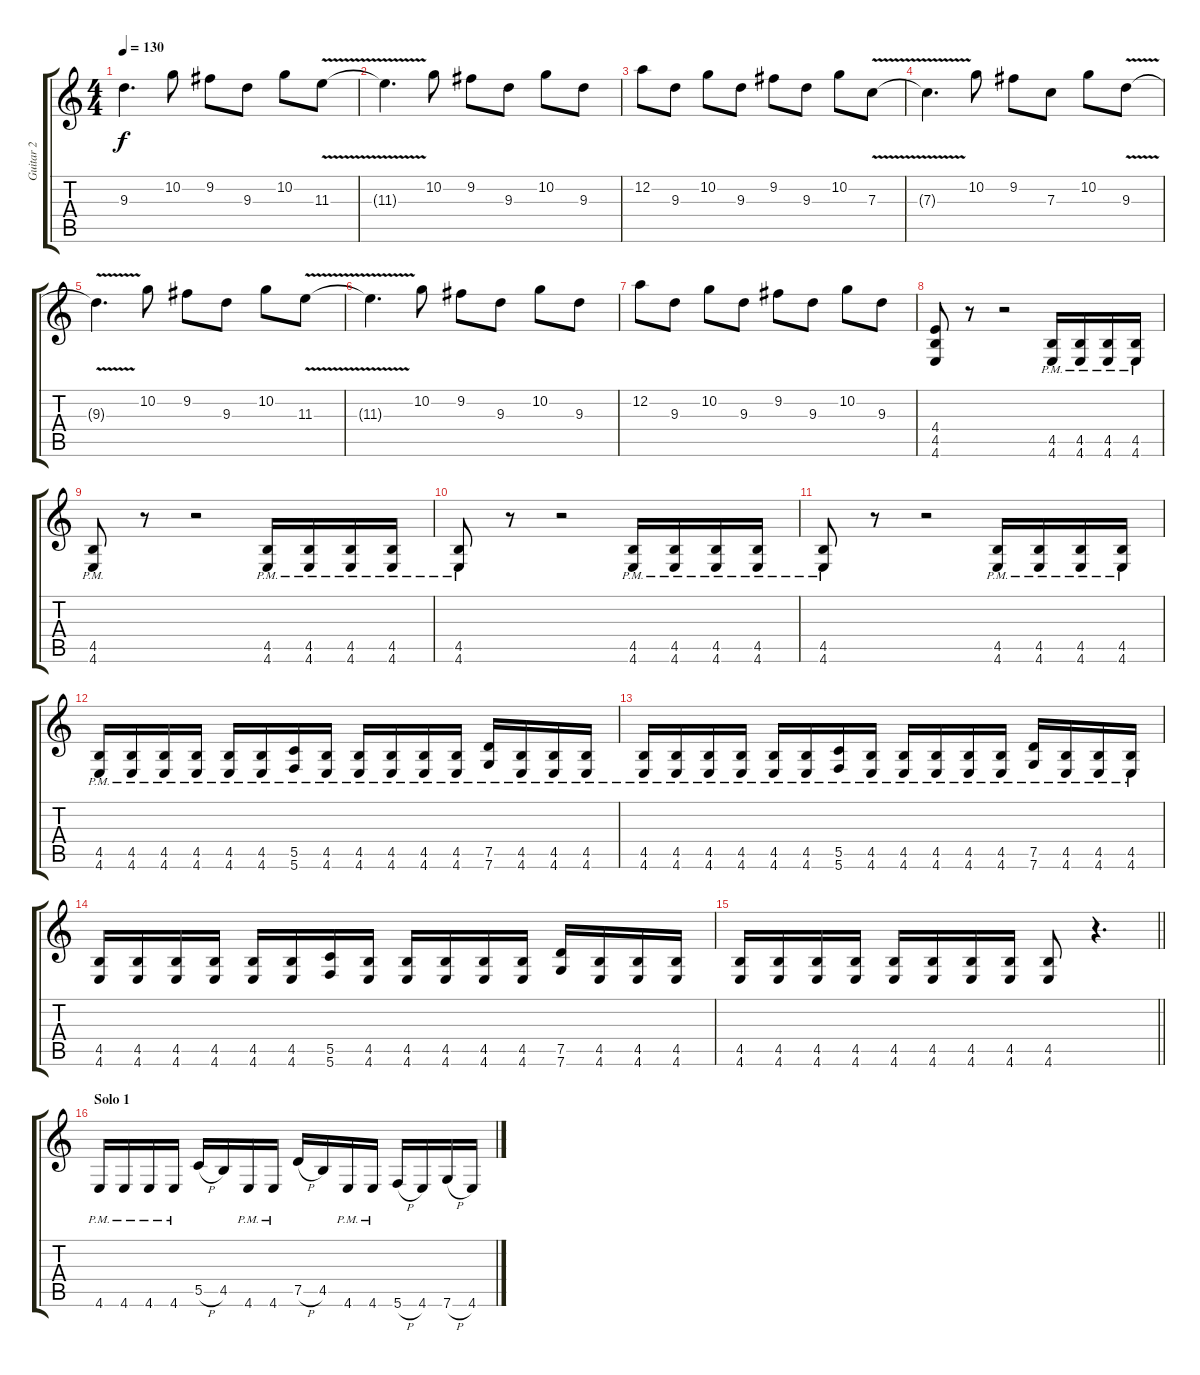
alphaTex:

\track ("Guitar 2" "Guitar 2") {instrument distortionguitar}
\staff {score tabs}
\tuning (D4 A3 F3 C3 G2 C2) {hide}
\ts (4 4)
\tempo 130
\clef g2
\ks c
9.3{t}.4{d dy f} 10.2.8 9.2.8 9.3.8 10.2.8 11.3{v}.8 |
11.3{t}.4{d} 10.2.8 9.2.8 9.3.8 10.2.8 9.3.8 |
12.2.8 9.3.8 10.2.8 9.3.8 9.2.8 9.3.8 10.2.8 7.3{v}.8 |
7.3{t}.4{d} 10.2.8 9.2.8 7.3.8 10.2.8 9.3{v}.8 |
9.3{t}.4{d} 10.2.8 9.2.8 9.3.8 10.2.8 11.3{v}.8 |
11.3{t}.4{d} 10.2.8 9.2.8 9.3.8 10.2.8 9.3.8 |
12.2.8 9.3.8 10.2.8 9.3.8 9.2.8 9.3.8 10.2.8 9.3.8 |
(4.4 4.5 4.6).8 r.8 r.2 (4.5{pm} 4.6{pm}).16 (4.5{pm} 4.6{pm}).16 (4.5{pm} 4.6{pm}).16 (4.5{pm} 4.6{pm}).16 |
(4.5{pm} 4.6{pm}).8 r.8 r.2 (4.5{pm} 4.6{pm}).16 (4.5{pm} 4.6{pm}).16 (4.5{pm} 4.6{pm}).16 (4.5{pm} 4.6{pm}).16 |
(4.5{pm} 4.6{pm}).8 r.8 r.2 (4.5{pm} 4.6{pm}).16 (4.5{pm} 4.6{pm}).16 (4.5{pm} 4.6{pm}).16 (4.5{pm} 4.6{pm}).16 |
(4.5{pm} 4.6{pm}).8 r.8 r.2 (4.5{pm} 4.6{pm}).16 (4.5{pm} 4.6{pm}).16 (4.5{pm} 4.6{pm}).16 (4.5{pm} 4.6{pm}).16 |
(4.5{pm} 4.6{pm}).16 (4.5{pm} 4.6{pm}).16 (4.5{pm} 4.6{pm}).16 (4.5{pm} 4.6{pm}).16 (4.5{pm} 4.6{pm}).16 (4.5{pm} 4.6{pm}).16 (5.5{pm} 5.6{pm}).16 (4.5{pm} 4.6{pm}).16 (4.5{pm} 4.6{pm}).16 (4.5{pm} 4.6{pm}).16 (4.5{pm} 4.6{pm}).16 (4.5{pm} 4.6{pm}).16 (7.5{pm} 7.6{pm}).16 (4.5{pm} 4.6{pm}).16 (4.5{pm} 4.6{pm}).16 (4.5{pm} 4.6{pm}).16 |
(4.5{pm} 4.6{pm}).16 (4.5{pm} 4.6{pm}).16 (4.5{pm} 4.6{pm}).16 (4.5{pm} 4.6{pm}).16 (4.5{pm} 4.6{pm}).16 (4.5{pm} 4.6{pm}).16 (5.5{pm} 5.6{pm}).16 (4.5{pm} 4.6{pm}).16 (4.5{pm} 4.6{pm}).16 (4.5{pm} 4.6{pm}).16 (4.5{pm} 4.6{pm}).16 (4.5{pm} 4.6{pm}).16 (7.5{pm} 7.6{pm}).16 (4.5{pm} 4.6{pm}).16 (4.5{pm} 4.6{pm}).16 (4.5{pm} 4.6{pm}).16 |
(4.5 4.6).16 (4.5 4.6).16 (4.5 4.6).16 (4.5 4.6).16 (4.5 4.6).16 (4.5 4.6).16 (5.5 5.6).16 (4.5 4.6).16 (4.5 4.6).16 (4.5 4.6).16 (4.5 4.6).16 (4.5 4.6).16 (7.5 7.6).16 (4.5 4.6).16 (4.5 4.6).16 (4.5 4.6).16 |
\barLineRight lightlight
(4.5 4.6).16 (4.5 4.6).16 (4.5 4.6).16 (4.5 4.6).16 (4.5 4.6).16 (4.5 4.6).16 (4.5 4.6).16 (4.5 4.6).16 (4.5 4.6).8 r.4{d} |
\section ("" "Solo 1")
4.6{pm}.16 4.6{pm}.16 4.6{pm}.16 4.6{pm}.16 5.5{h}.16 4.5.16 4.6{pm}.16 4.6{pm}.16 7.5{h}.16 4.5.16 4.6{pm}.16 4.6{pm}.16 5.6{h}.16 4.6.16 7.6{h}.16 4.6.16
